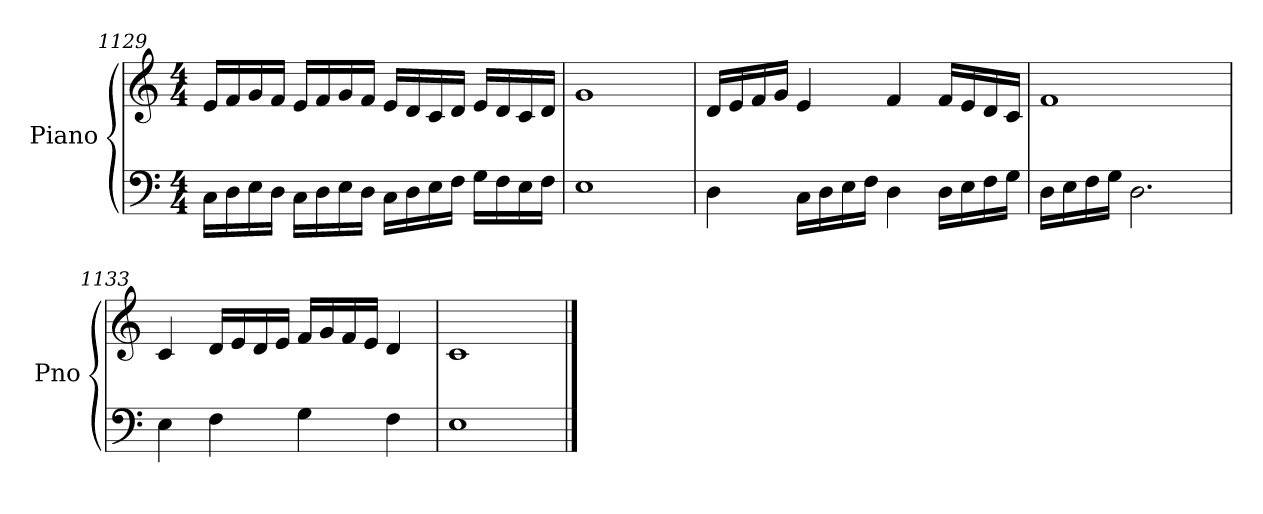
**kern	**kern
*part1	*part1
*staff2	*staff1
*I"Piano	*
*I'Pno	*
!!LO:LB:g=z
*clefF4	*clefG2
*k[]	*k[]
*M4/4	*M4/4
=1129	=1129
16C\LL	16e/LL
16D\	16f/
16E\	16g/
16D\JJ	16f/JJ
16C\LL	16e/LL
16D\	16f/
16E\	16g/
16D\JJ	16f/JJ
16C\LL	16e/LL
16D\	16d/
16E\	16c/
16F\JJ	16d/JJ
16G\LL	16e/LL
16F\	16d/
16E\	16c/
16F\JJ	16d/JJ
=1130	=1130
1E	1g
=1131	=1131
4D\	16d/LL
.	16e/
.	16f/
.	16g/JJ
16C\LL	4e/
16D\	.
16E\	.
16F\JJ	.
4D\	4f/
16D\LL	16f/LL
16E\	16e/
16F\	16d/
16G\JJ	16c/JJ
!!LO:LB:g=z
=1132	=1132
16D\LL	1f
16E\	.
16F\	.
16G\JJ	.
2.D\	.
=1133	=1133
4E\	4c/
4F\	16d/LL
.	16e/
.	16d/
.	16e/JJ
4G\	16f/LL
.	16g/
.	16f/
.	16e/JJ
4F\	4d/
=1134	=1134
1E	1c
==	==
*-	*-
